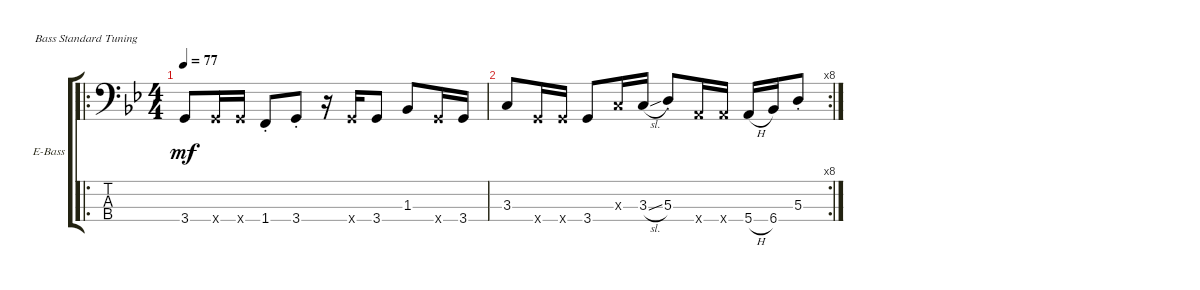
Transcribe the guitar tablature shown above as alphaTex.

\defaultSystemsLayout 4
\bracketExtendMode groupsimilarinstruments
\firstSystemTrackNameOrientation horizontal
\otherSystemsTrackNameOrientation horizontal
\track ("Electric Bass" "E-Bass") {instrument electricbassfinger}
\staff {score tabs}
\tuning (G2 D2 A1 E1)
\ro
\ts (4 4)
\tempo 77
\clef f4
\ks bb
3.4.8{dy mf instrument electricbassfinger} 3.4{x}.16 3.4{x}.16 1.4{st}.8 3.4{st}.8 r.16 3.4{x}.16 3.4.8 1.3.8 3.4{x}.16 3.4.16 |
\rc 8
3.3.8 3.4{x}.16 3.4{x}.16 3.4.8 3.3{x}.16 3.3{sl}.16 5.3{st}.8 5.4{x}.16 5.4{x}.16 5.4{h}.16 6.4.16 5.3{st}.8
